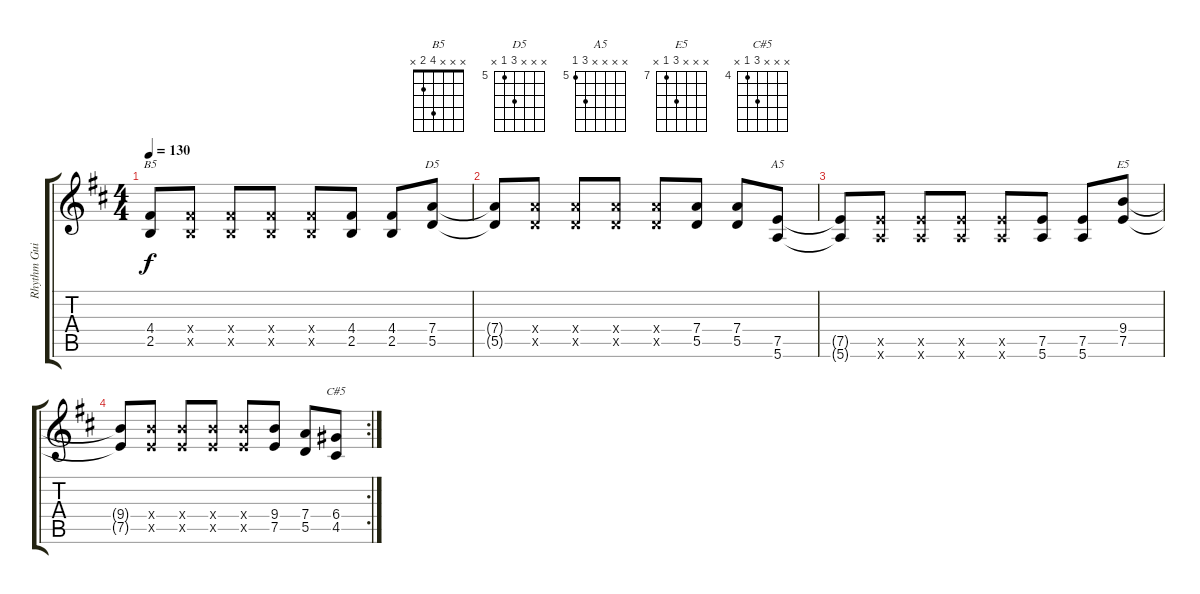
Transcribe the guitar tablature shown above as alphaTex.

\track ("Rhythm Guitar" "Rhythm Gui") {instrument overdrivenguitar}
\staff {score tabs}
\tuning (E4 B3 G3 D3 A2 E2) {hide}
\chord ("B5" x x x 4 2 x)
\chord ("D5" x x x 7 5 x) {firstfret 5}
\chord ("A5" x x x x 7 5) {firstfret 5}
\chord ("E5" x x x 9 7 x) {firstfret 7}
\chord ("C#5" x x x 6 4 x) {firstfret 4}
\ts (4 4)
\tempo 130
\clef g2
\ks d
(4.4 2.5).8{ch "B5" dy f instrument overdrivenguitar} (4.4{x} 2.5{x}).8 (4.4{x} 2.5{x}).8 (4.4{x} 2.5{x}).8 (4.4{x} 2.5{x}).8 (4.4 2.5).8 (4.4 2.5).8 (7.4 5.5).8{ch "D5"} |
(7.4{t} 5.5{t}).8 (7.4{x} 5.5{x}).8 (7.4{x} 5.5{x}).8 (7.4{x} 5.5{x}).8 (7.4{x} 5.5{x}).8 (7.4 5.5).8 (7.4 5.5).8 (7.5 5.6).8{ch "A5"} |
(7.5{t} 5.6{t}).8 (7.5{x} 5.6{x}).8 (7.5{x} 5.6{x}).8 (7.5{x} 5.6{x}).8 (7.5{x} 5.6{x}).8 (7.5 5.6).8 (7.5 5.6).8 (9.4 7.5).8{ch "E5"} |
\rc 2
(9.4{t} 7.5{t}).8 (9.4{x} 7.5{x}).8 (9.4{x} 7.5{x}).8 (9.4{x} 7.5{x}).8 (9.4{x} 7.5{x}).8 (9.4 7.5).8 (7.4 5.5).8 (6.4 4.5).8{ch "C#5"}
